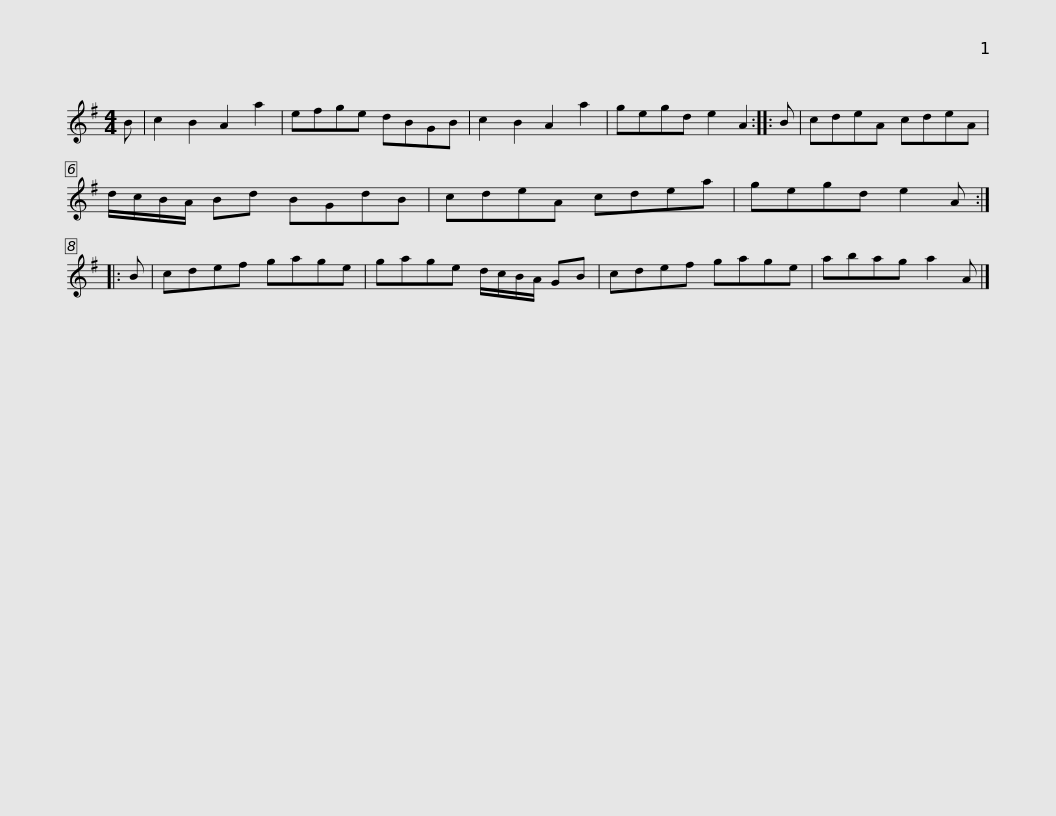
X:1
L:1/8
M:4/4
I:linebreak $
K:Emin
V:1 treble
V:1
 B | c2 B2 A2 a2 | efge dBGB | c2 B2 A2 a2 | gegd e2 A2 :: %5
 B | cdeA cdeA | d/c/B/A/ Bd BGdB |$ cdeA cdea | gegd e2 A :: %10
 B | cdef gage | gage d/c/B/A/ GB | cdef gage |$ abag a2 A |] %15
